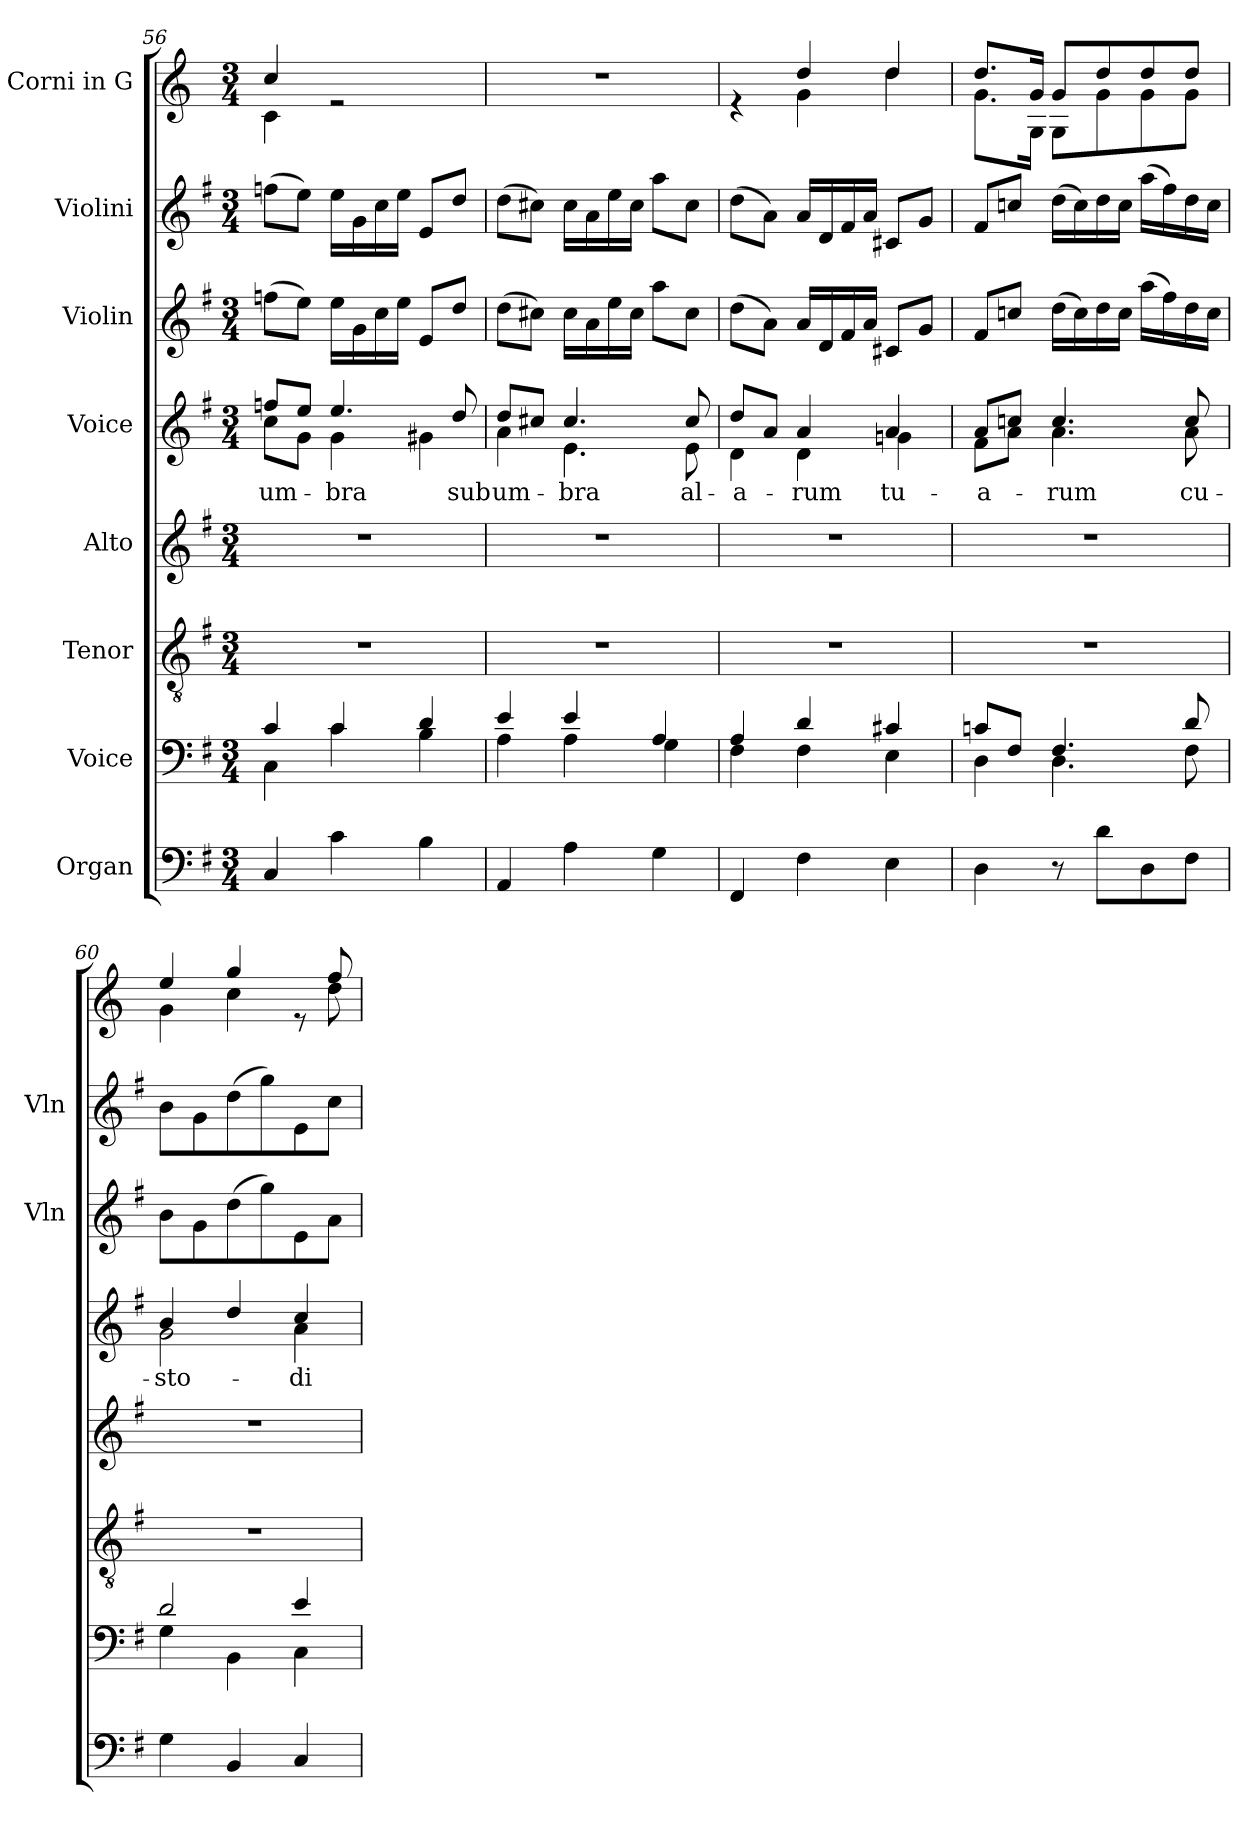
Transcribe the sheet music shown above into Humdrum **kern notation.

**kern	**kern	**kern	**kern	**kern	**text	**kern	**kern	**kern
*part8	*part7	*part6	*part5	*part4	*part4	*part3	*part2	*part1
*staff8	*staff7	*staff6	*staff5	*staff4	*staff4	*staff3	*staff2	*staff1
*I"Organ	*I"Voice	*I"Tenor	*I"Alto	*I"Voice	*	*I"Violin	*I"Violini	*I"Corni in G
*	*	*	*	*	*	*I'Vln	*I'Vln	*
*clefF4	*clefF4	*clefGv2	*clefG2	*clefG2	*	*clefG2	*clefG2	*clefG2
*	*	*	*	*	*	*	*	*ITrd3c5
*k[f#]	*k[f#]	*k[f#]	*k[f#]	*k[f#]	*	*k[f#]	*k[f#]	*k[f#]
*M3/4	*M3/4	*M3/4	*M3/4	*M3/4	*	*M3/4	*M3/4	*M3/4
=56	=56	=56	=56	=56	=56	=56	=56	=56
*	*^	*	*	*	*	*	*	*
!	!	!	!	!	!	!LO:LY:b	!	!	!
*	*	*	*	*	*^	*	*	*	*^
4C/	4c/	4C\	2.r	2.r	8ffn/L	8cc\L	um-	(8ffn\L	(8ffn\L	4g/	4G\
.	.	.	.	.	8ee/J	8g\J	.	8ee\J)	8ee\J)	.	.
!	!	!	!	!	!	!	!LO:LY:b	!	!	!	!
4c\	4c/	4c\	.	.	4.ee/	4g\	-bra	16ee\LL	16ee\LL	2re	2ryy
.	.	.	.	.	.	.	.	16g\	16g\	.	.
.	.	.	.	.	.	.	.	16cc\	16cc\	.	.
.	.	.	.	.	.	.	.	16ee\JJ	16ee\JJ	.	.
4B\	4d/	4B\	.	.	.	4g#X\	.	8e/L	8e/L	.	.
!	!	!	!	!	!	!	!LO:LY:b	!	!	!	!
.	.	.	.	.	8dd/	.	sub	8dd/J	8dd/J	.	.
*	*	*	*	*	*	*	*	*	*	*v	*v
=57	=57	=57	=57	=57	=57	=57	=57	=57	=57	=57
!	!	!	!	!	!	!	!LO:LY:b	!	!	!
4AA/	4e/	4A\	2.r	2.r	8dd/L	4a\	um-	(8dd\L	(8dd\L	2.r
.	.	.	.	.	8cc#X/J	.	.	8cc#X\J)	8cc#X\J)	.
!	!	!	!	!	!	!	!LO:LY:b	!	!	!
4A\	4e/	4A\	.	.	4.cc#/	4.e\	-bra	16cc#\LL	16cc#\LL	.
.	.	.	.	.	.	.	.	16a\	16a\	.
.	.	.	.	.	.	.	.	16ee\	16ee\	.
.	.	.	.	.	.	.	.	16cc#\JJ	16cc#\JJ	.
4G\	4A/	4G\	.	.	.	.	.	8aa\L	8aa\L	.
!	!	!	!	!	!	!	!LO:LY:b	!	!	!
.	.	.	.	.	8cc#/	8e\	al-	8cc#\J	8cc#\J	.
=58	=58	=58	=58	=58	=58	=58	=58	=58	=58	=58
!	!	!	!	!	!	!	!LO:LY:b	!	!	!
*	*	*	*	*	*	*	*	*	*	*^
4FF#/	4A/	4F#\	2.r	2.r	8dd/L	4d\	-a-	(8dd\L	(8dd\L	4re	4ryy
.	.	.	.	.	8a/J	.	.	8a\J)	8a\J)	.	.
!	!	!	!	!	!	!	!LO:LY:b	!	!	!	!
4F#\	4d/	4F#\	.	.	4a/	4d\	-rum	16a/LL	16a/LL	4a/	4d\
.	.	.	.	.	.	.	.	16d/	16d/	.	.
.	.	.	.	.	.	.	.	16f#/	16f#/	.	.
.	.	.	.	.	.	.	.	16a/JJ	16a/JJ	.	.
!	!	!	!	!	!	!	!LO:LY:b	!	!	!	!
4E\	4c#X/	4E\	.	.	4a/	4gn\	tu-	8c#X/L	8c#X/L	4a/	4a\
.	.	.	.	.	.	.	.	8g/J	8g/J	.	.
=59	=59	=59	=59	=59	=59	=59	=59	=59	=59	=59	=59
!	!	!	!	!	!	!	!LO:LY:b	!	!	!	!
4D\	8cn/L	4D\	2.r	2.r	8a/L	8f#\L	-a-	8f#/L	8f#/L	8.a/L	8.d\L
.	8F#/J	.	.	.	8ccn/J	8a\J	.	8ccn/J	8ccn/J	.	.
.	.	.	.	.	.	.	.	.	.	16d/Jk	16D\Jk
!	!	!	!	!	!	!	!LO:LY:b	!	!	!	!
8r	4.F#/	4.D\	.	.	4.cc/	4.a\	-rum	(16dd\LL	(16dd\LL	8d/L	8D\L
.	.	.	.	.	.	.	.	16cc\)	16cc\)	.	.
8d\L	.	.	.	.	.	.	.	16dd\	16dd\	8a/	8d\
.	.	.	.	.	.	.	.	16cc\JJ	16cc\JJ	.	.
8D\	.	.	.	.	.	.	.	(16aa\LL	(16aa\LL	8a/	8d\
.	.	.	.	.	.	.	.	16ff#\)	16ff#\)	.	.
!	!	!	!	!	!	!	!LO:LY:b	!	!	!	!
8F#\J	8d/	8F#\	.	.	8cc/	8a\	cu-	16dd\	16dd\	8a/J	8d\J
.	.	.	.	.	.	.	.	16cc\JJ	16cc\JJ	.	.
!!LO:LB:g=z	!!
=60	=60	=60	=60	=60	=60	=60	=60	=60	=60	=60	=60
!	!	!	!	!	!	!	!LO:LY:b	!	!	!	!
4G\	2d/	4G\	2.r	2.r	4b/	2g\	-sto-	8b\L	8b\L	4b/	4d\
.	.	.	.	.	.	.	.	8g\	8g\	.	.
4BB/	.	4BB\	.	.	4dd/	.	.	(8dd\	(8dd\	4dd/	4g\
.	.	.	.	.	.	.	.	8gg\)	8gg\)	.	.
!	!	!	!	!	!	!	!LO:LY:b	!	!	!	!
4C/	4e/	4C\	.	.	4cc/	4a\	-di	8e\	8e\	8re	8ryy
.	.	.	.	.	.	.	.	8a\J	8cc\J	8cc/	8a\
*	*v	*v	*	*	*v	*v	*	*	*	*v	*v
=	=	=	=	=	=	=	=	=
*-	*-	*-	*-	*-	*-	*-	*-	*-
